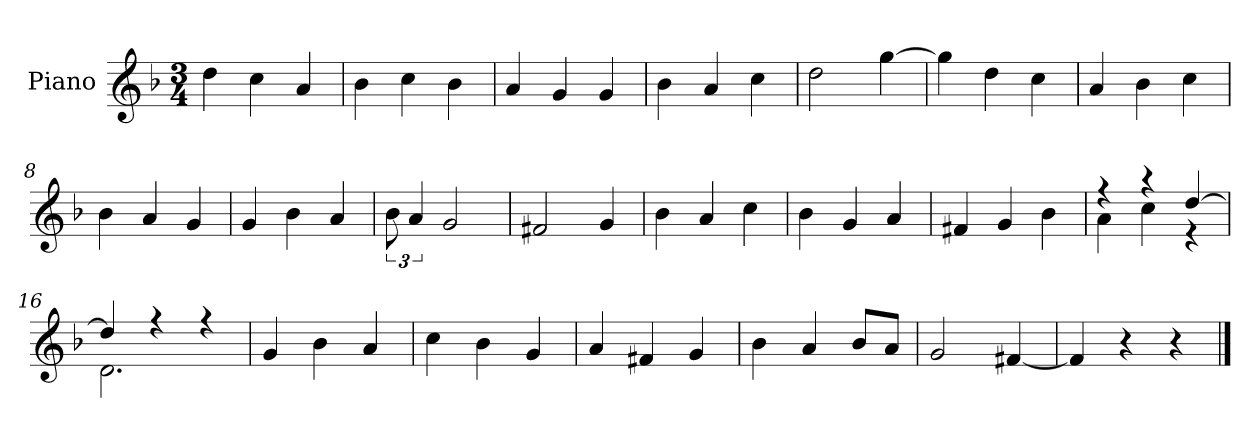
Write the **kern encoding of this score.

**kern
*part1
*staff1
*I"Piano
*I'P-no
*clefG2
*k[b-]
*M3/4
*MM180
=1
4dd\
4cc\
4a/
=2
4b-\
4cc\
4b-\
=3
4a/
4g/
4g/
=4
4b-\
4a/
4cc\
=5
2dd\
[4gg\
=6
4gg\]
4dd\
4cc\
=7
4a/
4b-\
4cc\
=8
4b-\
4a/
4g/
=9
4g/
4b-\
4a/
=10
12b-\
6a/
2g/
=11
2f#X/
4g/
!!LO:LB:g=z
=12
4b-\
4a/
4cc\
=13
4b-\
4g/
4a/
=14
4f#X/
4g/
4b-\
=15
*^
4r	4a\
4r	4cc\
[4dd/	4r
=16	=16
4dd/]	2.d\
4r	.
4r	.
*v	*v
=17
4g/
4b-\
4a/
=18
4cc\
4b-\
4g/
=19
4a/
4f#X/
4g/
=20
4b-\
4a/
8b-/L
8a/J
=21
2g/
[4f#X/
=22
4f#/]
4r
4r
==
*-
